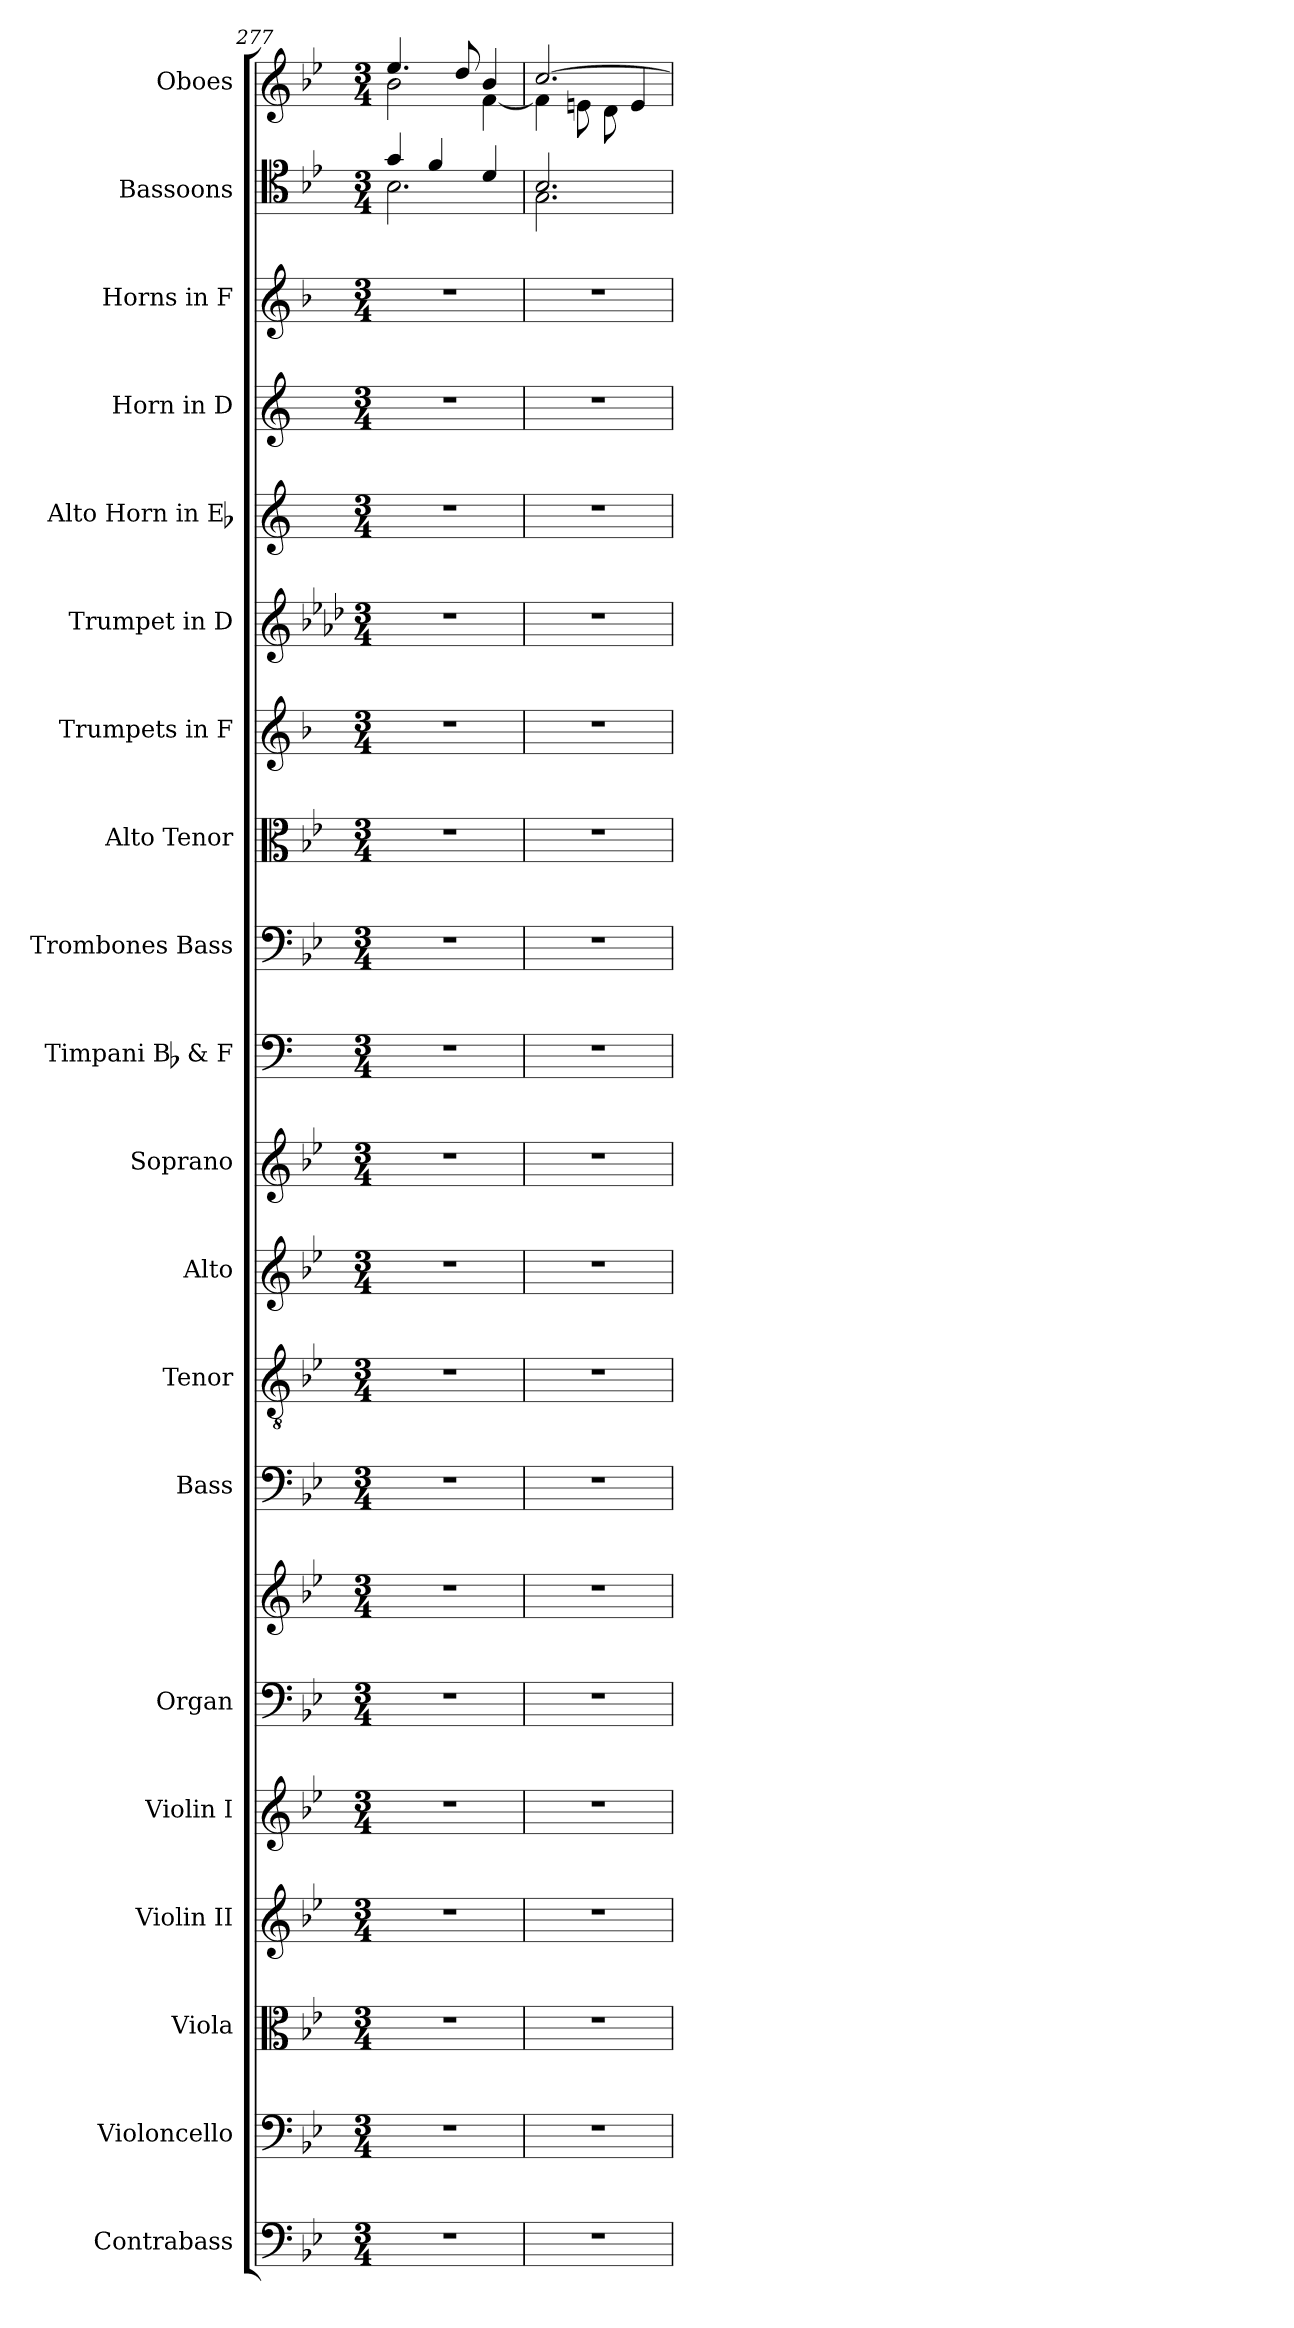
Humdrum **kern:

**kern	**kern	**kern	**kern	**kern	**kern	**kern	**kern	**kern	**kern	**kern	**kern	**kern	**kern	**kern	**kern	**kern	**kern	**kern	**kern	**kern
*part20	*part19	*part18	*part17	*part16	*part15	*part15	*part14	*part13	*part12	*part11	*part10	*part9	*part8	*part7	*part6	*part5	*part4	*part3	*part2	*part1
*staff21	*staff20	*staff19	*staff18	*staff17	*staff16	*staff15	*staff14	*staff13	*staff12	*staff11	*staff10	*staff9	*staff8	*staff7	*staff6	*staff5	*staff4	*staff3	*staff2	*staff1
*I"Contrabass	*I"Violoncello	*I"Viola	*I"Violin II	*I"Violin I	*I"Organ	*	*I"Bass	*I"Tenor	*I"Alto	*I"Soprano	*I"Timpani Bb & F	*I"Trombones  Bass	*I"Alto Tenor	*I"Trumpets in F	*I"Trumpet in D	*I"Alto Horn in Eb	*I"Horn in D	*I"Horns in F	*I"Bassoons	*I"Oboes
*I'Cb.	*I'Vc.	*I'Vla.	*I'Vln. II	*I'Vln. I	*I'Org.	*	*I'B.	*I'T.	*I'A.	*I'S.	*I'Timp.	*	*	*	*	*	*	*I'Hn.	*I'Bsn.	*I'Ob.
*clefF4	*clefF4	*clefC3	*clefG2	*clefG2	*clefF4	*clefG2	*clefF4	*clefGv2	*clefG2	*clefG2	*clefF4	*clefF4	*clefC3	*clefG2	*clefG2	*clefG2	*clefG2	*clefG2	*clefC4	*clefG2
*ITrd7c12	*	*	*	*	*	*	*	*ITrd7c12	*	*	*	*	*	*ITrd4c7	*ITrd-1c-2	*ITrd5c8	*ITrd6c10	*ITrd4c7	*	*
*k[b-e-]	*k[b-e-]	*k[b-e-]	*k[b-e-]	*k[b-e-]	*k[b-e-]	*k[b-e-]	*k[b-e-]	*k[b-e-]	*k[b-e-]	*k[b-e-]	*k[]	*k[b-e-]	*k[b-e-]	*k[b-e-]	*k[b-e-]	*k[f#c#g#d#]	*k[f#c#]	*k[b-e-]	*k[b-e-]	*k[b-e-]
*B-:	*B-:	*B-:	*B-:	*B-:	*B-:	*B-:	*B-:	*B-:	*B-:	*B-:	*C:	*B-:	*B-:	*B-:	*B-:	*E:	*D:	*B-:	*B-:	*B-:
*M3/4	*M3/4	*M3/4	*M3/4	*M3/4	*M3/4	*M3/4	*M3/4	*M3/4	*M3/4	*M3/4	*M3/4	*M3/4	*M3/4	*M3/4	*M3/4	*M3/4	*M3/4	*M3/4	*M3/4	*M3/4
=277	=277	=277	=277	=277	=277	=277	=277	=277	=277	=277	=277	=277	=277	=277	=277	=277	=277	=277	=277	=277
!LO:N:vis=1	!LO:N:vis=1	!LO:N:vis=1	!LO:N:vis=1	!LO:N:vis=1	!LO:N:vis=1	!LO:N:vis=1	!LO:N:vis=1	!LO:N:vis=1	!LO:N:vis=1	!LO:N:vis=1	!LO:N:vis=1	!LO:N:vis=1	!LO:N:vis=1	!LO:N:vis=1	!LO:N:vis=1	!LO:N:vis=1	!LO:N:vis=1	!LO:N:vis=1	!	!
*	*	*	*	*	*	*	*	*	*	*	*	*	*	*	*	*	*	*	*^	*^
2.r	2.r	2.r	2.r	2.r	2.r	2.r	2.r	2.r	2.r	2.r	2.r	2.r	2.r	2.r	2.r	2.r	2.r	2.r	4gi/	2.B-i\	4.ee-i/	2b-i\
.	.	.	.	.	.	.	.	.	.	.	.	.	.	.	.	.	.	.	4fi/	.	.	.
.	.	.	.	.	.	.	.	.	.	.	.	.	.	.	.	.	.	.	.	.	8ddi/	.
.	.	.	.	.	.	.	.	.	.	.	.	.	.	.	.	.	.	.	4di/	.	4b-i/	[4fi\
=278	=278	=278	=278	=278	=278	=278	=278	=278	=278	=278	=278	=278	=278	=278	=278	=278	=278	=278	=278	=278	=278	=278
!LO:N:vis=1	!LO:N:vis=1	!LO:N:vis=1	!LO:N:vis=1	!LO:N:vis=1	!LO:N:vis=1	!LO:N:vis=1	!LO:N:vis=1	!LO:N:vis=1	!LO:N:vis=1	!LO:N:vis=1	!LO:N:vis=1	!LO:N:vis=1	!LO:N:vis=1	!LO:N:vis=1	!LO:N:vis=1	!LO:N:vis=1	!LO:N:vis=1	!LO:N:vis=1	!	!	!	!
2.r	2.r	2.r	2.r	2.r	2.r	2.r	2.r	2.r	2.r	2.r	2.r	2.r	2.r	2.r	2.r	2.r	2.r	2.r	2.B-i/	2.Gi\	[2.cci/	4fi\]
.	.	.	.	.	.	.	.	.	.	.	.	.	.	.	.	.	.	.	.	.	.	8eni\
.	.	.	.	.	.	.	.	.	.	.	.	.	.	.	.	.	.	.	.	.	.	8di\
.	.	.	.	.	.	.	.	.	.	.	.	.	.	.	.	.	.	.	.	.	.	4ei/
*	*	*	*	*	*	*	*	*	*	*	*	*	*	*	*	*	*	*	*v	*v	*	*
*	*	*	*	*	*	*	*	*	*	*	*	*	*	*	*	*	*	*	*	*v	*v
=	=	=	=	=	=	=	=	=	=	=	=	=	=	=	=	=	=	=	=	=
*-	*-	*-	*-	*-	*-	*-	*-	*-	*-	*-	*-	*-	*-	*-	*-	*-	*-	*-	*-	*-
